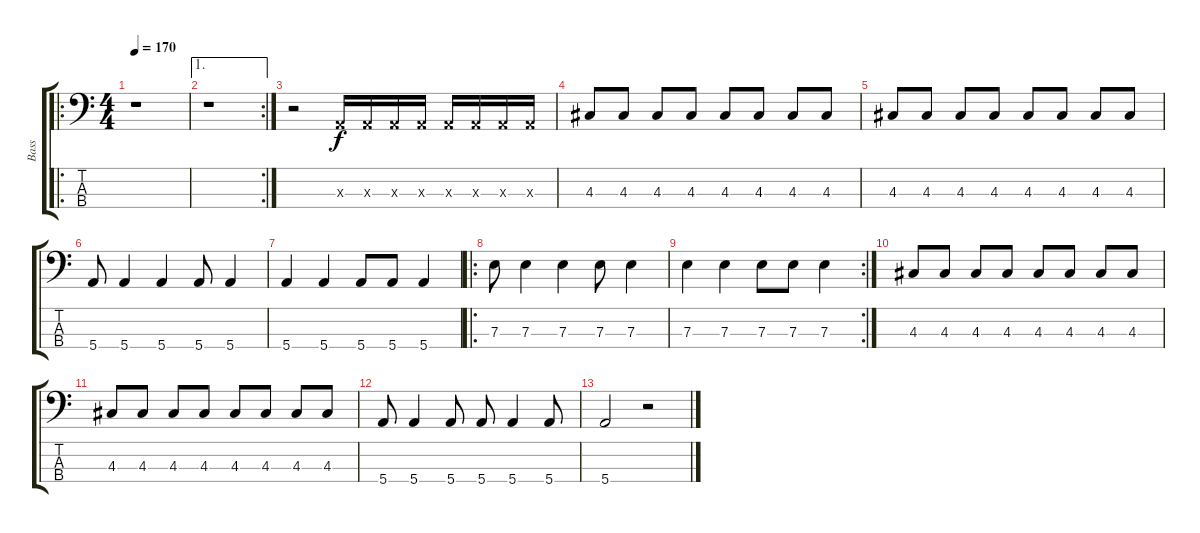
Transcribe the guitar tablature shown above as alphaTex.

\track ("Bass" "Bass") {instrument electricbasspick}
\staff {score tabs}
\tuning (G2 D2 A1 E1) {hide}
\ro
\ts (4 4)
\tempo 170
\clef f4
\ks c
r.1{dy f instrument electricbasspick} |
\ae 1
\rc 2
r.1 |
r.2 0.3{x}.16 0.3{x}.16 0.3{x}.16 0.3{x}.16 0.3{x}.16 0.3{x}.16 0.3{x}.16 0.3{x}.16 |
4.3.8 4.3.8 4.3.8 4.3.8 4.3.8 4.3.8 4.3.8 4.3.8 |
4.3.8 4.3.8 4.3.8 4.3.8 4.3.8 4.3.8 4.3.8 4.3.8 |
5.4.8 5.4.4 5.4.4 5.4.8 5.4.4 |
5.4.4 5.4.4 5.4.8 5.4.8 5.4.4 |
\ro
7.3.8 7.3.4 7.3.4 7.3.8 7.3.4 |
\rc 2
7.3.4 7.3.4 7.3.8 7.3.8 7.3.4 |
4.3.8 4.3.8 4.3.8 4.3.8 4.3.8 4.3.8 4.3.8 4.3.8 |
4.3.8 4.3.8 4.3.8 4.3.8 4.3.8 4.3.8 4.3.8 4.3.8 |
5.4.8 5.4.4 5.4.8 5.4.8 5.4.4 5.4.8 |
5.4.2 r.2
